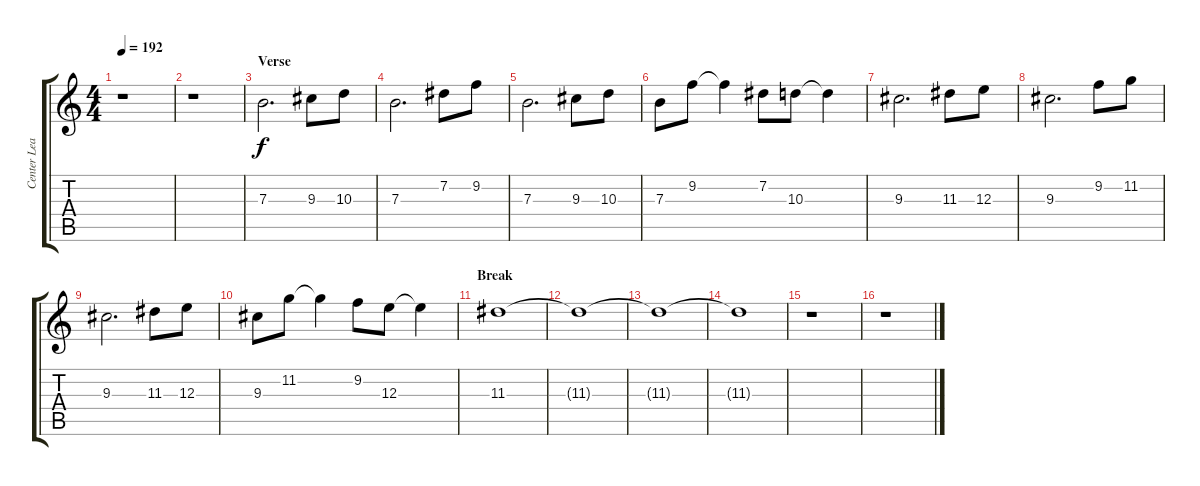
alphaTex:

\track ("Center Lead 1" "Center Lea") {instrument overdrivenguitar}
\staff {score tabs}
\tuning (Db4 Ab3 E3 B2 Gb2 B1) {hide}
\ts (4 4)
\tempo 192
\clef g2
\ks aminor
r.1{dy f} |
r.1 |
\section ("" "Verse")
7.3.2{d} 9.3.8 10.3.8 |
7.3.2{d} 7.2.8 9.2.8 |
7.3.2{d} 9.3.8 10.3.8 |
7.3.8 9.2.8 9.2{t}.4 7.2.8 10.3.8 10.3{t}.4 |
9.3.2{d} 11.3.8 12.3.8 |
9.3.2{d} 9.2.8 11.2.8 |
9.3.2{d} 11.3.8 12.3.8 |
9.3.8 11.2.8 11.2{t}.4 9.2.8 12.3.8 12.3{t}.4 |
\section ("" "Break")
11.3.1 |
11.3{t}.1 |
11.3{t}.1 |
11.3{t}.1 |
r.1 |
r.1
